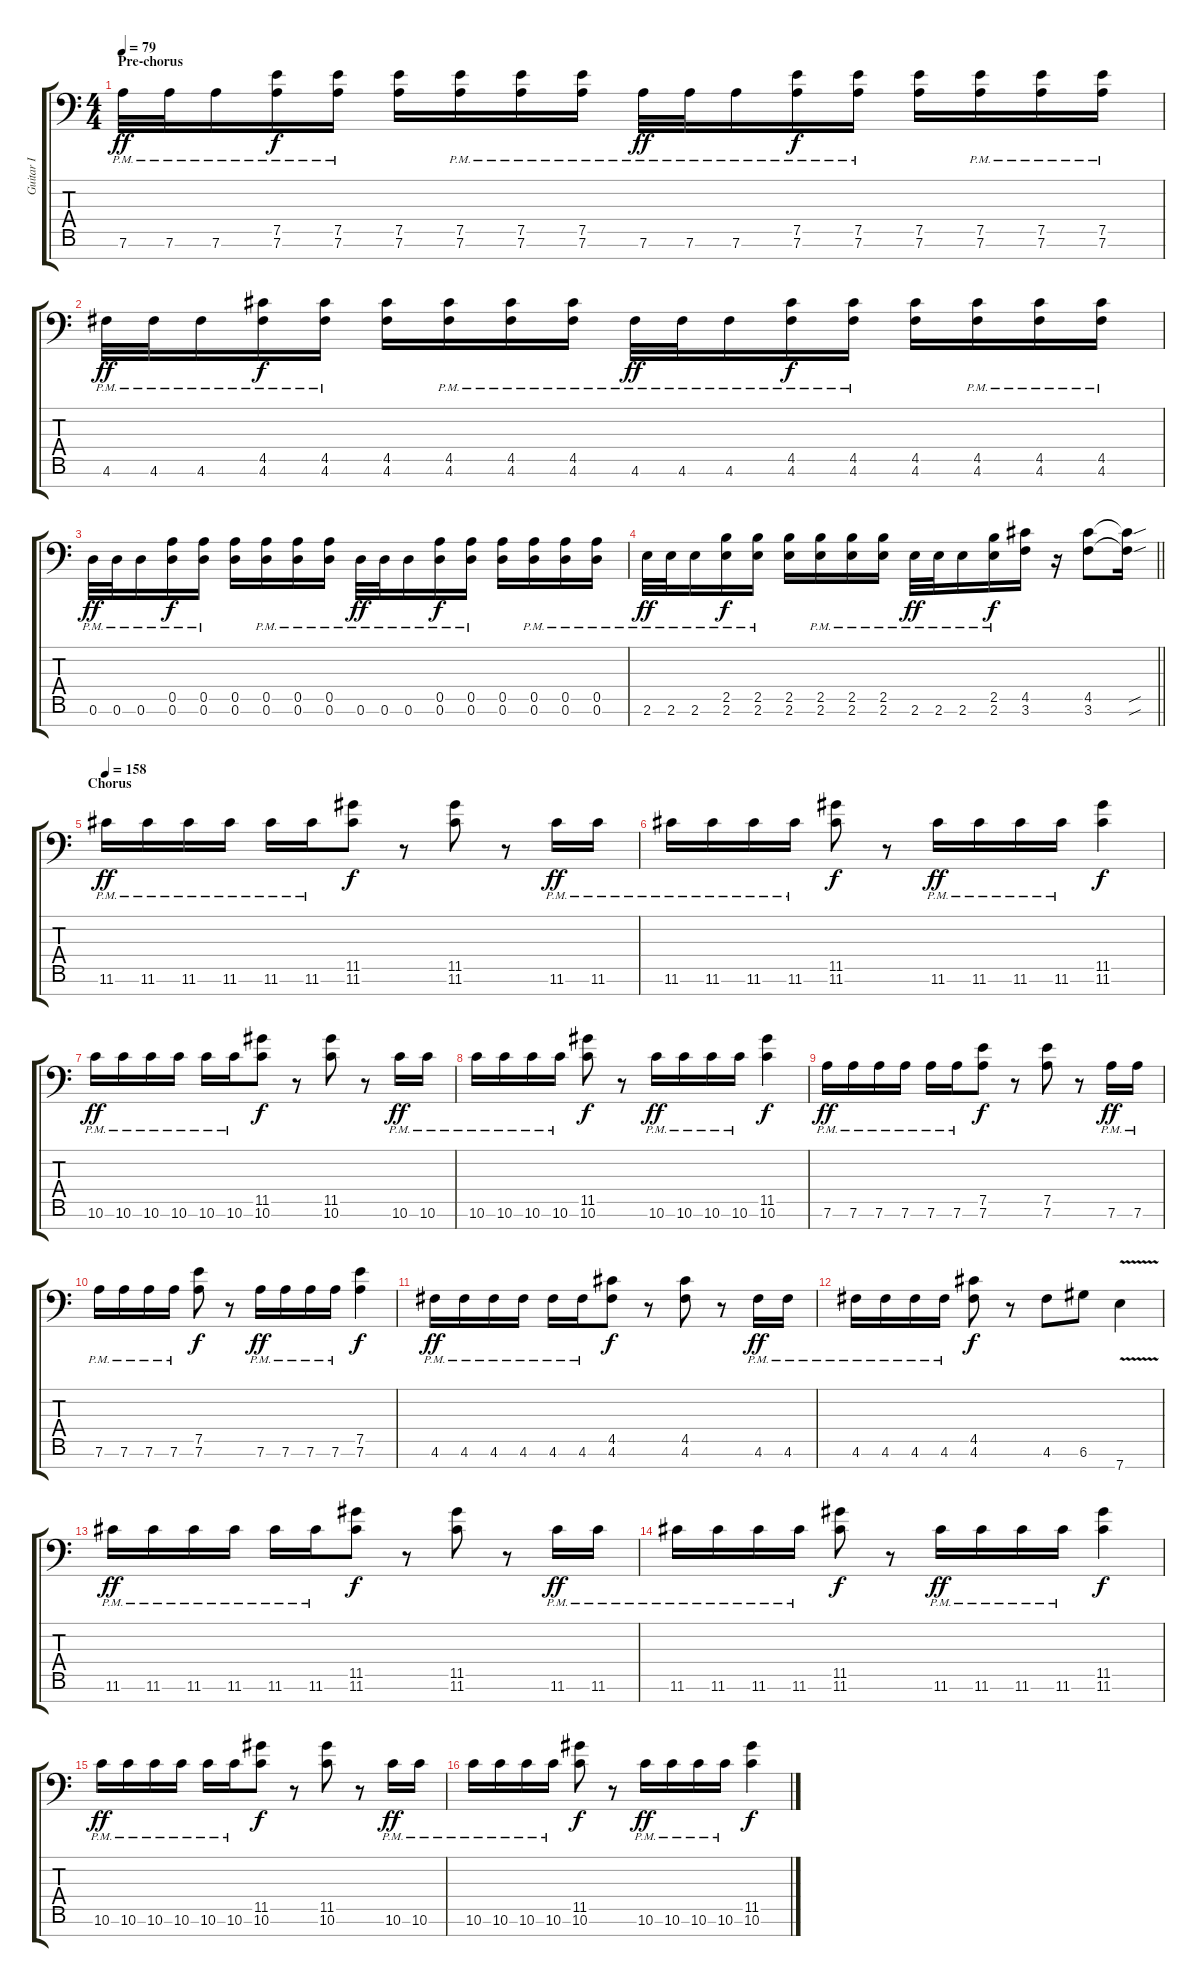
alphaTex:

\track ("Guitar I" "Guitar I") {instrument distortionguitar}
\staff {score tabs}
\tuning (E4 B3 G3 D3 A2 D2 A1) {hide}
\ts (4 4)
\section ("" "Pre-chorus")
\tempo 79
\clef f4
\ks c
7.6{pm}.32{dy ff} 7.6{pm}.32 7.6{pm}.16 (7.5{pm} 7.6{pm}).16{dy f} (7.5{pm} 7.6{pm}).16 (7.5 7.6).16 (7.5{pm} 7.6{pm}).16 (7.5{pm} 7.6{pm}).16 (7.5{pm} 7.6{pm}).16 7.6{pm}.32{dy ff} 7.6{pm}.32 7.6{pm}.16 (7.5{pm} 7.6{pm}).16{dy f} (7.5{pm} 7.6{pm}).16 (7.5 7.6).16 (7.5{pm} 7.6{pm}).16 (7.5{pm} 7.6{pm}).16 (7.5{pm} 7.6{pm}).16 |
4.6{pm}.32{dy ff} 4.6{pm}.32 4.6{pm}.16 (4.5{pm} 4.6{pm}).16{dy f} (4.5{pm} 4.6{pm}).16 (4.5 4.6).16 (4.5{pm} 4.6{pm}).16 (4.5{pm} 4.6{pm}).16 (4.5{pm} 4.6{pm}).16 4.6{pm}.32{dy ff} 4.6{pm}.32 4.6{pm}.16 (4.5{pm} 4.6{pm}).16{dy f} (4.5{pm} 4.6{pm}).16 (4.5 4.6).16 (4.5{pm} 4.6{pm}).16 (4.5{pm} 4.6{pm}).16 (4.5{pm} 4.6{pm}).16 |
0.6{pm}.32{dy ff} 0.6{pm}.32 0.6{pm}.16 (0.5{pm} 0.6{pm}).16{dy f} (0.5{pm} 0.6{pm}).16 (0.5 0.6).16 (0.5{pm} 0.6{pm}).16 (0.5{pm} 0.6{pm}).16 (0.5{pm} 0.6{pm}).16 0.6{pm}.32{dy ff} 0.6{pm}.32 0.6{pm}.16 (0.5{pm} 0.6{pm}).16{dy f} (0.5{pm} 0.6{pm}).16 (0.5 0.6).16 (0.5{pm} 0.6{pm}).16 (0.5{pm} 0.6{pm}).16 (0.5{pm} 0.6{pm}).16 |
\barLineRight lightlight
2.6{pm}.32{dy ff} 2.6{pm}.32 2.6{pm}.16 (2.5{pm} 2.6{pm}).16{dy f} (2.5{pm} 2.6{pm}).16 (2.5 2.6).16 (2.5{pm} 2.6{pm}).16 (2.5{pm} 2.6{pm}).16 (2.5{pm} 2.6{pm}).16 2.6{pm}.32{dy ff} 2.6{pm}.32 2.6{pm}.16 (2.5{pm} 2.6{pm}).16{dy f} (4.5 3.6).16 r.16 (4.5 3.6).8 (4.5{sou t} 3.6{sou t}).16 |
\section ("" "Chorus")
\tempo 158
11.6{pm}.16{dy ff} 11.6{pm}.16 11.6{pm}.16 11.6{pm}.16 11.6{pm}.16 11.6{pm}.16 (11.5 11.6).8{dy f} r.8 (11.5 11.6).8 r.8 11.6{pm}.16{dy ff} 11.6{pm}.16 |
11.6{pm}.16 11.6{pm}.16 11.6{pm}.16 11.6{pm}.16 (11.5 11.6).8{dy f} r.8 11.6{pm}.16{dy ff} 11.6{pm}.16 11.6{pm}.16 11.6{pm}.16 (11.5 11.6).4{dy f} |
10.6{pm}.16{dy ff} 10.6{pm}.16 10.6{pm}.16 10.6{pm}.16 10.6{pm}.16 10.6{pm}.16 (11.5 10.6).8{dy f} r.8 (11.5 10.6).8 r.8 10.6{pm}.16{dy ff} 10.6{pm}.16 |
10.6{pm}.16 10.6{pm}.16 10.6{pm}.16 10.6{pm}.16 (11.5 10.6).8{dy f} r.8 10.6{pm}.16{dy ff} 10.6{pm}.16 10.6{pm}.16 10.6{pm}.16 (11.5 10.6).4{dy f} |
7.6{pm}.16{dy ff} 7.6{pm}.16 7.6{pm}.16 7.6{pm}.16 7.6{pm}.16 7.6{pm}.16 (7.5 7.6).8{dy f} r.8 (7.5 7.6).8 r.8 7.6{pm}.16{dy ff} 7.6{pm}.16 |
7.6{pm}.16 7.6{pm}.16 7.6{pm}.16 7.6{pm}.16 (7.5 7.6).8{dy f} r.8 7.6{pm}.16{dy ff} 7.6{pm}.16 7.6{pm}.16 7.6{pm}.16 (7.5 7.6).4{dy f} |
4.6{pm}.16{dy ff} 4.6{pm}.16 4.6{pm}.16 4.6{pm}.16 4.6{pm}.16 4.6{pm}.16 (4.5 4.6).8{dy f} r.8 (4.5 4.6).8 r.8 4.6{pm}.16{dy ff} 4.6{pm}.16 |
4.6{pm}.16 4.6{pm}.16 4.6{pm}.16 4.6{pm}.16 (4.5 4.6).8{dy f} r.8 4.6.8 6.6.8 7.7{v}.4 |
11.6{pm}.16{dy ff} 11.6{pm}.16 11.6{pm}.16 11.6{pm}.16 11.6{pm}.16 11.6{pm}.16 (11.5 11.6).8{dy f} r.8 (11.5 11.6).8 r.8 11.6{pm}.16{dy ff} 11.6{pm}.16 |
11.6{pm}.16 11.6{pm}.16 11.6{pm}.16 11.6{pm}.16 (11.5 11.6).8{dy f} r.8 11.6{pm}.16{dy ff} 11.6{pm}.16 11.6{pm}.16 11.6{pm}.16 (11.5 11.6).4{dy f} |
10.6{pm}.16{dy ff} 10.6{pm}.16 10.6{pm}.16 10.6{pm}.16 10.6{pm}.16 10.6{pm}.16 (11.5 10.6).8{dy f} r.8 (11.5 10.6).8 r.8 10.6{pm}.16{dy ff} 10.6{pm}.16 |
10.6{pm}.16 10.6{pm}.16 10.6{pm}.16 10.6{pm}.16 (11.5 10.6).8{dy f} r.8 10.6{pm}.16{dy ff} 10.6{pm}.16 10.6{pm}.16 10.6{pm}.16 (11.5 10.6).4{dy f}
